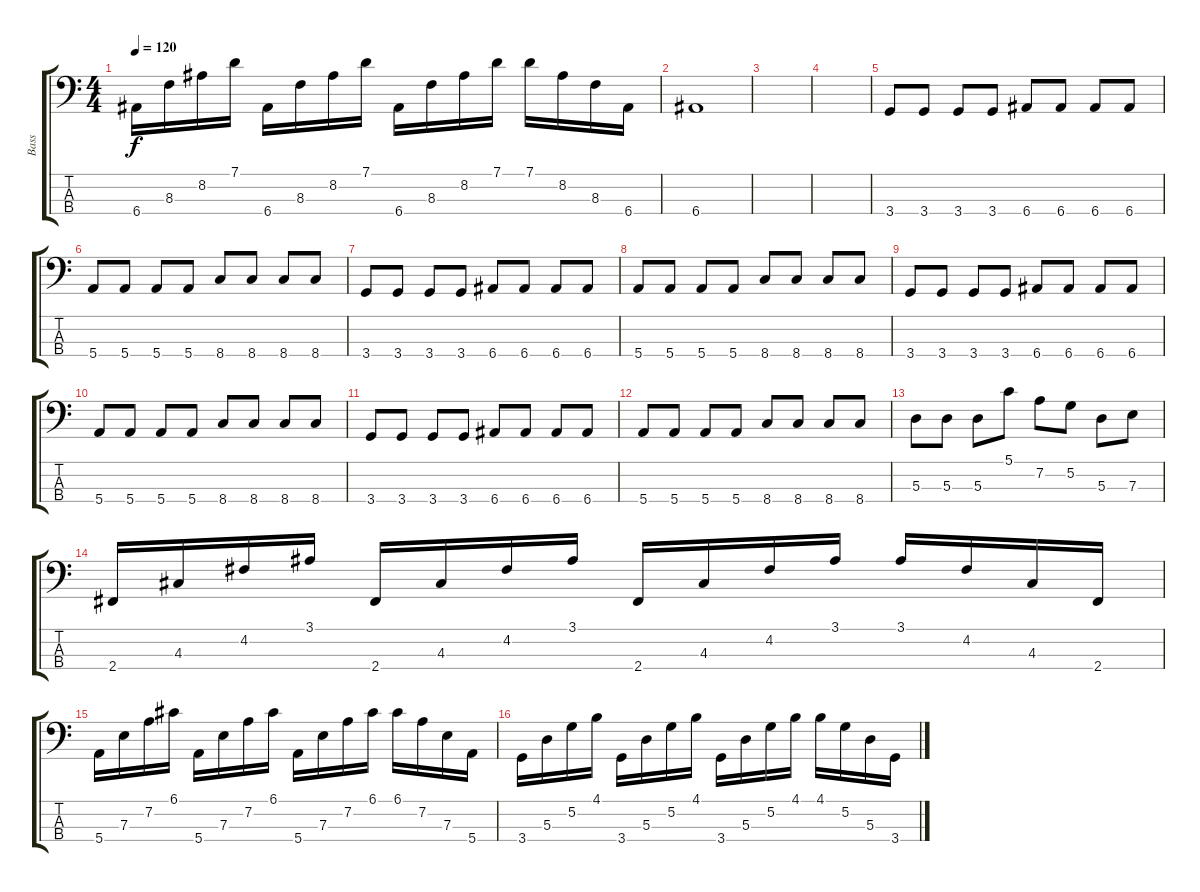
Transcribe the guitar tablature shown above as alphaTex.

\track ("Bass" "Bass") {instrument electricbasspick}
\staff {score tabs}
\tuning (G2 D2 A1 E1) {hide}
\ts (4 4)
\tempo 120
\clef f4
\ks c
6.4.16{dy f} 8.3.16 8.2.16 7.1.16 6.4.16 8.3.16 8.2.16 7.1.16 6.4.16 8.3.16 8.2.16 7.1.16 7.1.16 8.2.16 8.3.16 6.4.16 |
6.4.1 |
|
|
3.4.8 3.4.8 3.4.8 3.4.8 6.4.8 6.4.8 6.4.8 6.4.8 |
5.4.8 5.4.8 5.4.8 5.4.8 8.4.8 8.4.8 8.4.8 8.4.8 |
3.4.8 3.4.8 3.4.8 3.4.8 6.4.8 6.4.8 6.4.8 6.4.8 |
5.4.8 5.4.8 5.4.8 5.4.8 8.4.8 8.4.8 8.4.8 8.4.8 |
3.4.8 3.4.8 3.4.8 3.4.8 6.4.8 6.4.8 6.4.8 6.4.8 |
5.4.8 5.4.8 5.4.8 5.4.8 8.4.8 8.4.8 8.4.8 8.4.8 |
3.4.8 3.4.8 3.4.8 3.4.8 6.4.8 6.4.8 6.4.8 6.4.8 |
5.4.8 5.4.8 5.4.8 5.4.8 8.4.8 8.4.8 8.4.8 8.4.8 |
5.3.8 5.3.8 5.3.8 5.1.8 7.2.8 5.2.8 5.3.8 7.3.8 |
2.4.16 4.3.16 4.2.16 3.1.16 2.4.16 4.3.16 4.2.16 3.1.16 2.4.16 4.3.16 4.2.16 3.1.16 3.1.16 4.2.16 4.3.16 2.4.16 |
5.4.16 7.3.16 7.2.16 6.1.16 5.4.16 7.3.16 7.2.16 6.1.16 5.4.16 7.3.16 7.2.16 6.1.16 6.1.16 7.2.16 7.3.16 5.4.16 |
3.4.16 5.3.16 5.2.16 4.1.16 3.4.16 5.3.16 5.2.16 4.1.16 3.4.16 5.3.16 5.2.16 4.1.16 4.1.16 5.2.16 5.3.16 3.4.16
